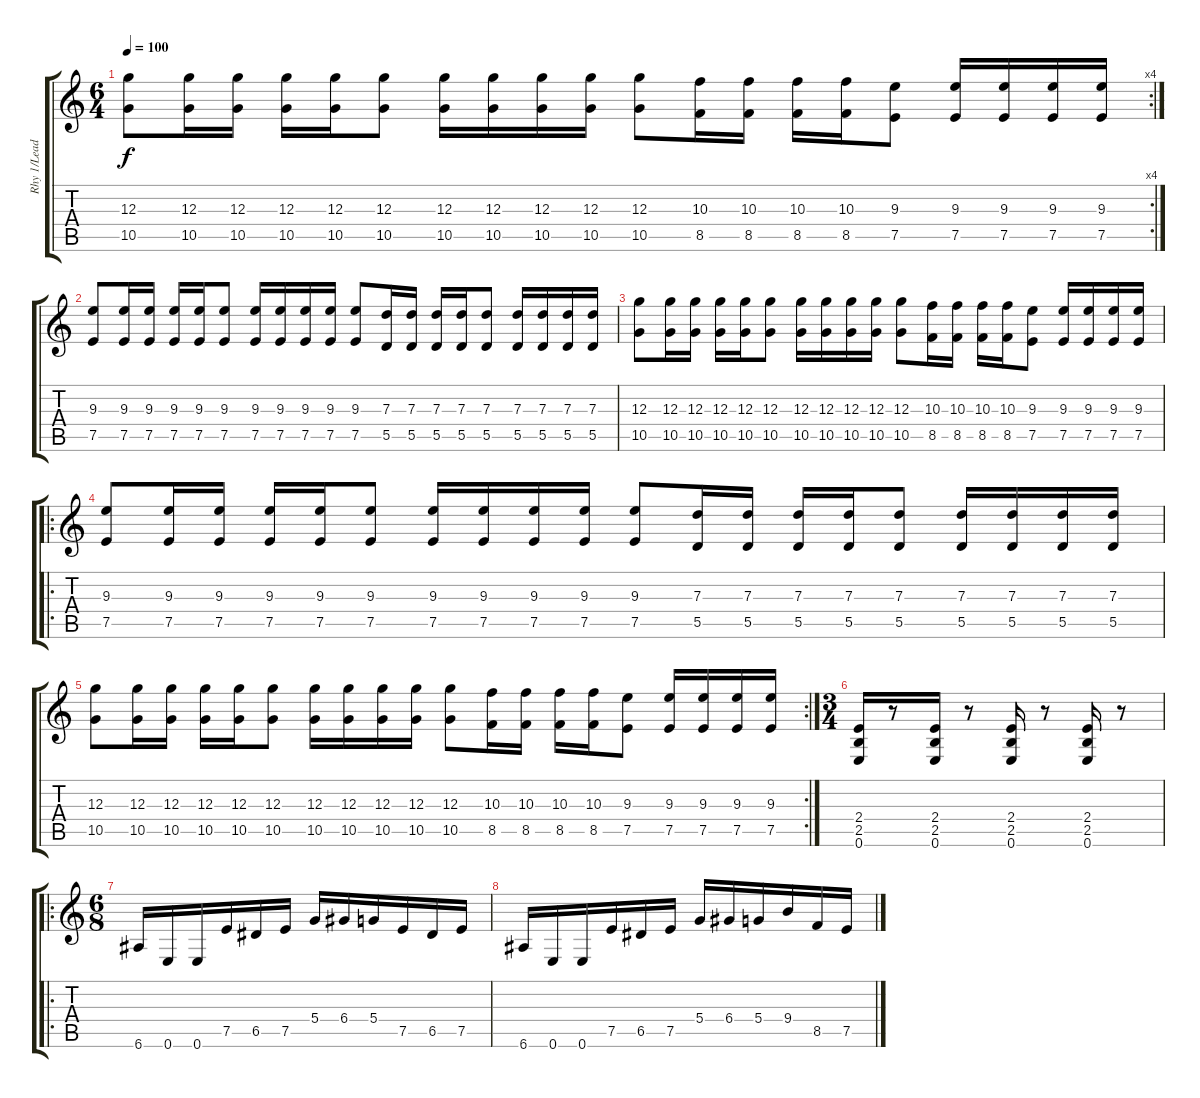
\track ("Rhy 1/Lead 2" "Rhy 1/Lead") {instrument distortionguitar}
\staff {score tabs}
\tuning (E4 B3 G3 D3 A2 E2) {hide}
\rc 4
\ts (6 4)
\tempo 100
\clef g2
\ks c
(12.3 10.5).8{dy f} (12.3 10.5).16 (12.3 10.5).16 (12.3 10.5).16 (12.3 10.5).16 (12.3 10.5).8 (12.3 10.5).16 (12.3 10.5).16 (12.3 10.5).16 (12.3 10.5).16 (12.3 10.5).8 (10.3 8.5).16 (10.3 8.5).16 (10.3 8.5).16 (10.3 8.5).16 (9.3 7.5).8 (9.3 7.5).16 (9.3 7.5).16 (9.3 7.5).16 (9.3 7.5).16 |
(9.3 7.5).8 (9.3 7.5).16 (9.3 7.5).16 (9.3 7.5).16 (9.3 7.5).16 (9.3 7.5).8 (9.3 7.5).16 (9.3 7.5).16 (9.3 7.5).16 (9.3 7.5).16 (9.3 7.5).8 (7.3 5.5).16 (7.3 5.5).16 (7.3 5.5).16 (7.3 5.5).16 (7.3 5.5).8 (7.3 5.5).16 (7.3 5.5).16 (7.3 5.5).16 (7.3 5.5).16 |
(12.3 10.5).8 (12.3 10.5).16 (12.3 10.5).16 (12.3 10.5).16 (12.3 10.5).16 (12.3 10.5).8 (12.3 10.5).16 (12.3 10.5).16 (12.3 10.5).16 (12.3 10.5).16 (12.3 10.5).8 (10.3 8.5).16 (10.3 8.5).16 (10.3 8.5).16 (10.3 8.5).16 (9.3 7.5).8 (9.3 7.5).16 (9.3 7.5).16 (9.3 7.5).16 (9.3 7.5).16 |
\ro
(9.3 7.5).8{balance 8} (9.3 7.5).16 (9.3 7.5).16 (9.3 7.5).16 (9.3 7.5).16 (9.3 7.5).8 (9.3 7.5).16 (9.3 7.5).16 (9.3 7.5).16 (9.3 7.5).16 (9.3 7.5).8 (7.3 5.5).16 (7.3 5.5).16 (7.3 5.5).16 (7.3 5.5).16 (7.3 5.5).8 (7.3 5.5).16 (7.3 5.5).16 (7.3 5.5).16 (7.3 5.5).16 |
\rc 2
(12.3 10.5).8 (12.3 10.5).16 (12.3 10.5).16 (12.3 10.5).16 (12.3 10.5).16 (12.3 10.5).8 (12.3 10.5).16 (12.3 10.5).16 (12.3 10.5).16 (12.3 10.5).16 (12.3 10.5).8 (10.3 8.5).16 (10.3 8.5).16 (10.3 8.5).16 (10.3 8.5).16 (9.3 7.5).8 (9.3 7.5).16 (9.3 7.5).16 (9.3 7.5).16 (9.3 7.5).16 |
\ts (3 4)
(2.4 2.5 0.6).16{balance 3} r.8 (2.4 2.5 0.6).16 r.8 (2.4 2.5 0.6).16 r.8 (2.4 2.5 0.6).16 r.8 |
\ro
\ts (6 8)
6.6.16 0.6.16 0.6.16 7.5.16 6.5.16 7.5.16 5.4.16 6.4.16 5.4.16 7.5.16 6.5.16 7.5.16 |
6.6.16 0.6.16 0.6.16 7.5.16 6.5.16 7.5.16 5.4.16 6.4.16 5.4.16 9.4.16 8.5.16 7.5.16
